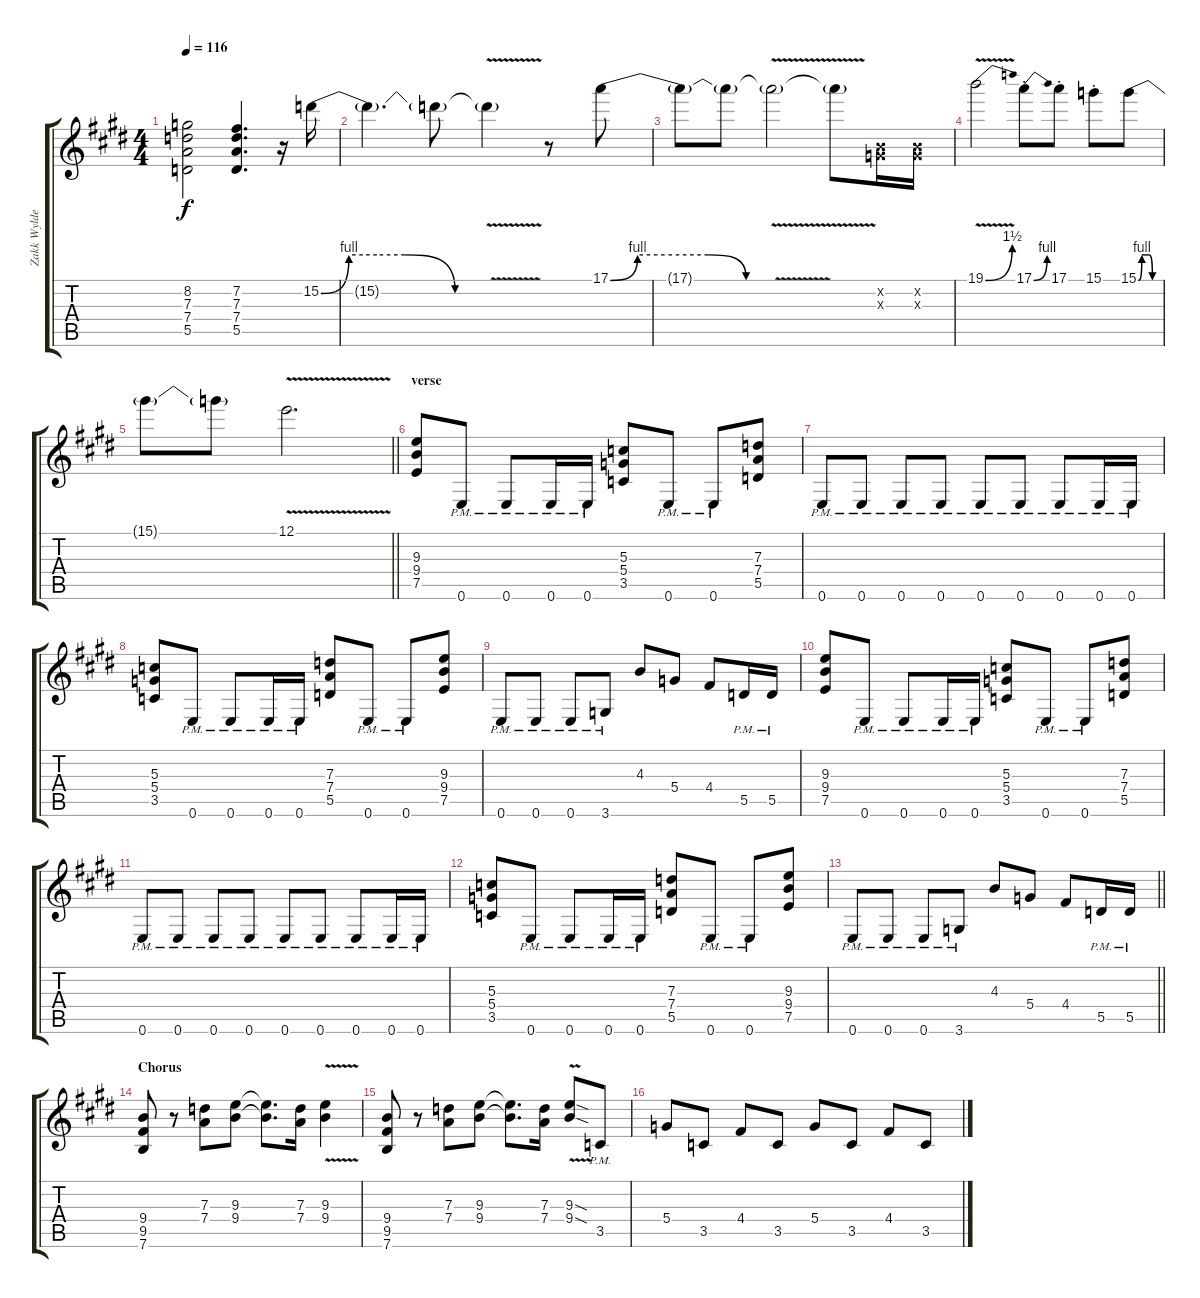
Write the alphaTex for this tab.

\track ("Zakk Wylde (Solo)" "Zakk Wylde") {instrument overdrivenguitar}
\staff {score tabs}
\tuning (E4 B3 G3 D3 A2 E2) {hide}
\ts (4 4)
\tempo 116
\clef g2
\ks e
(8.2 7.3 7.4 5.5).2{dy f} (7.2 7.3 7.4 5.5).4{d} r.16 15.2{be (custom 0 0 10 4 15 4 20 4 30 4 48 0 60 0)}.16 |
15.2{t}.4{d} 15.2{t}.8 15.2{v t}.4 r.8 17.1{be (custom 0 0 10 4 20 4 36 4 50 0 60 0)}.8 |
17.1{t}.8 17.1{t}.8 17.1{v t}.2 17.1{t}.8 (0.2{x} 0.3{x}).16 (0.2{x} 0.3{x}).16 |
19.1{be (bend 0 0 60 6) v}.2 17.1{be (bend 0 0 60 4) st}.8 17.1{st}.8 15.1{st}.8 15.1{be (custom 0 0 10 4 20 4 30 4 40 0 60 0)}.8 |
\barLineRight lightlight
15.1{t}.8 15.1{t}.8 12.1{v}.2{d} |
\section ("" "verse")
(9.3 9.4 7.5).8 0.6{pm}.8 0.6{pm}.8 0.6{pm}.16 0.6{pm}.16 (5.3 5.4 3.5).8 0.6{pm}.8 0.6{pm}.8 (7.3 7.4 5.5).8 |
0.6{pm}.8 0.6{pm}.8 0.6{pm}.8 0.6{pm}.8 0.6{pm}.8 0.6{pm}.8 0.6{pm}.8 0.6{pm}.16 0.6{pm}.16 |
(5.3 5.4 3.5).8 0.6{pm}.8 0.6{pm}.8 0.6{pm}.16 0.6{pm}.16 (7.3 7.4 5.5).8 0.6{pm}.8 0.6{pm}.8 (9.3 9.4 7.5).8 |
0.6{pm}.8 0.6{pm}.8 0.6{pm}.8 3.6{pm}.8 4.3.8 5.4.8 4.4.8 5.5{pm}.16 5.5{pm}.16 |
(9.3 9.4 7.5).8 0.6{pm}.8 0.6{pm}.8 0.6{pm}.16 0.6{pm}.16 (5.3 5.4 3.5).8 0.6{pm}.8 0.6{pm}.8 (7.3 7.4 5.5).8 |
0.6{pm}.8 0.6{pm}.8 0.6{pm}.8 0.6{pm}.8 0.6{pm}.8 0.6{pm}.8 0.6{pm}.8 0.6{pm}.16 0.6{pm}.16 |
(5.3 5.4 3.5).8 0.6{pm}.8 0.6{pm}.8 0.6{pm}.16 0.6{pm}.16 (7.3 7.4 5.5).8 0.6{pm}.8 0.6{pm}.8 (9.3 9.4 7.5).8 |
\barLineRight lightlight
0.6{pm}.8 0.6{pm}.8 0.6{pm}.8 3.6{pm}.8 4.3.8 5.4.8 4.4.8 5.5{pm}.16 5.5{pm}.16 |
\section ("" "Chorus")
(9.4 9.5 7.6).8 r.8 (7.3 7.4).8 (9.3 9.4).8 (9.3{t} 9.4{t}).8{d} (7.3 7.4).16 (9.3{v} 9.4{v}).4 |
(9.4 9.5 7.6).8 r.8 (7.3 7.4).8 (9.3 9.4).8 (9.3{t} 9.4{t}).8{d} (7.3 7.4).16 (9.3{v sod} 9.4{v sod}).8 3.5{pm}.8 |
5.4.8 3.5.8 4.4.8 3.5.8 5.4.8 3.5.8 4.4.8 3.5.8
